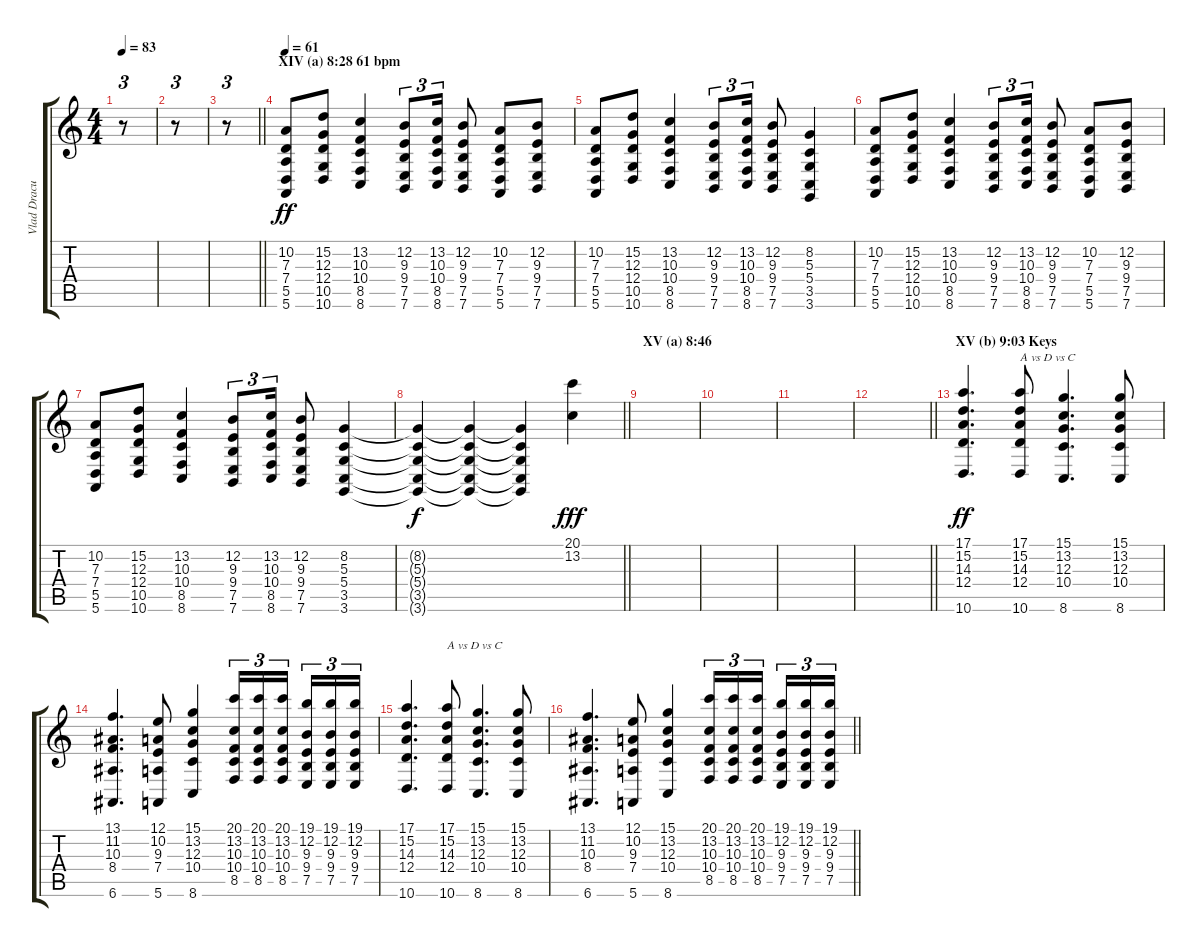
\track ("Vlad Dracul / Marcel \"Vampallens\"" "Vlad Dracu") {instrument stringensemble1}
\staff {score tabs}
\tuning (E4 B3 G3 D3 A2 E2) {hide}
\ts (4 4)
\tempo 83
\clef g2
\ks c
r.8{tu (3 2) dy f} |
r.8{tu (3 2)} |
\barLineRight lightlight
r.8{tu (3 2)} |
\section ("" "XIV (a) 8:28 61 bpm")
\tempo 61
(10.2 7.3 7.4 5.5 5.6).8{dy ff} (15.2 12.3 12.4 10.5 10.6).8 (13.2 10.3 10.4 8.5 8.6).4 (12.2 9.3 9.4 7.5 7.6).8{tu (3 2)} (13.2 10.3 10.4 8.5 8.6).16{tu (3 2)} (12.2 9.3 9.4 7.5 7.6).8 (10.2 7.3 7.4 5.5 5.6).8 (12.2 9.3 9.4 7.5 7.6).8 |
(10.2 7.3 7.4 5.5 5.6).8 (15.2 12.3 12.4 10.5 10.6).8 (13.2 10.3 10.4 8.5 8.6).4 (12.2 9.3 9.4 7.5 7.6).8{tu (3 2)} (13.2 10.3 10.4 8.5 8.6).16{tu (3 2)} (12.2 9.3 9.4 7.5 7.6).8 (8.2 5.3 5.4 3.5 3.6).4 |
(10.2 7.3 7.4 5.5 5.6).8 (15.2 12.3 12.4 10.5 10.6).8 (13.2 10.3 10.4 8.5 8.6).4 (12.2 9.3 9.4 7.5 7.6).8{tu (3 2)} (13.2 10.3 10.4 8.5 8.6).16{tu (3 2)} (12.2 9.3 9.4 7.5 7.6).8 (10.2 7.3 7.4 5.5 5.6).8 (12.2 9.3 9.4 7.5 7.6).8 |
(10.2 7.3 7.4 5.5 5.6).8 (15.2 12.3 12.4 10.5 10.6).8 (13.2 10.3 10.4 8.5 8.6).4 (12.2 9.3 9.4 7.5 7.6).8{tu (3 2)} (13.2 10.3 10.4 8.5 8.6).16{tu (3 2)} (12.2 9.3 9.4 7.5 7.6).8 (8.2 5.3 5.4 3.5 3.6).4 |
\barLineRight lightlight
(8.2{t} 5.3{t} 5.4{t} 3.5{t} 3.6{t}).4{dy f} (8.2{t} 5.3{t} 5.4{t} 3.5{t} 3.6{t}).4 (8.2{t} 5.3{t} 5.4{t} 3.5{t} 3.6{t}).4 (20.1 13.2).4{dy fff} |
\section ("" "XV (a) 8:46")
|
|
|
\barLineRight lightlight
|
\section ("" "XV (b) 9:03 Keys")
(17.1 15.2 14.3 12.4 10.6).4{d dy ff} (17.1 15.2 14.3 12.4 10.6).8{txt "A vs D vs C"} (15.1 13.2 12.3 10.4 8.6).4{d} (15.1 13.2 12.3 10.4 8.6).8 |
(13.1 11.2 10.3 8.4 6.6).4{d} (12.1 10.2 9.3 7.4 5.6).8 (15.1 13.2 12.3 10.4 8.6).4 (20.1 13.2 10.3 10.4 8.5).16{tu (3 2)} (20.1 13.2 10.3 10.4 8.5).16{tu (3 2)} (20.1 13.2 10.3 10.4 8.5).16{tu (3 2) beam splitsecondary} (19.1 12.2 9.3 9.4 7.5).16{tu (3 2)} (19.1 12.2 9.3 9.4 7.5).16{tu (3 2)} (19.1 12.2 9.3 9.4 7.5).16{tu (3 2)} |
(17.1 15.2 14.3 12.4 10.6).4{d} (17.1 15.2 14.3 12.4 10.6).8{txt "A vs D vs C"} (15.1 13.2 12.3 10.4 8.6).4{d} (15.1 13.2 12.3 10.4 8.6).8 |
\barLineRight lightlight
(13.1 11.2 10.3 8.4 6.6).4{d} (12.1 10.2 9.3 7.4 5.6).8 (15.1 13.2 12.3 10.4 8.6).4 (20.1 13.2 10.3 10.4 8.5).16{tu (3 2)} (20.1 13.2 10.3 10.4 8.5).16{tu (3 2)} (20.1 13.2 10.3 10.4 8.5).16{tu (3 2) beam splitsecondary} (19.1 12.2 9.3 9.4 7.5).16{tu (3 2)} (19.1 12.2 9.3 9.4 7.5).16{tu (3 2)} (19.1 12.2 9.3 9.4 7.5).16{tu (3 2)}
